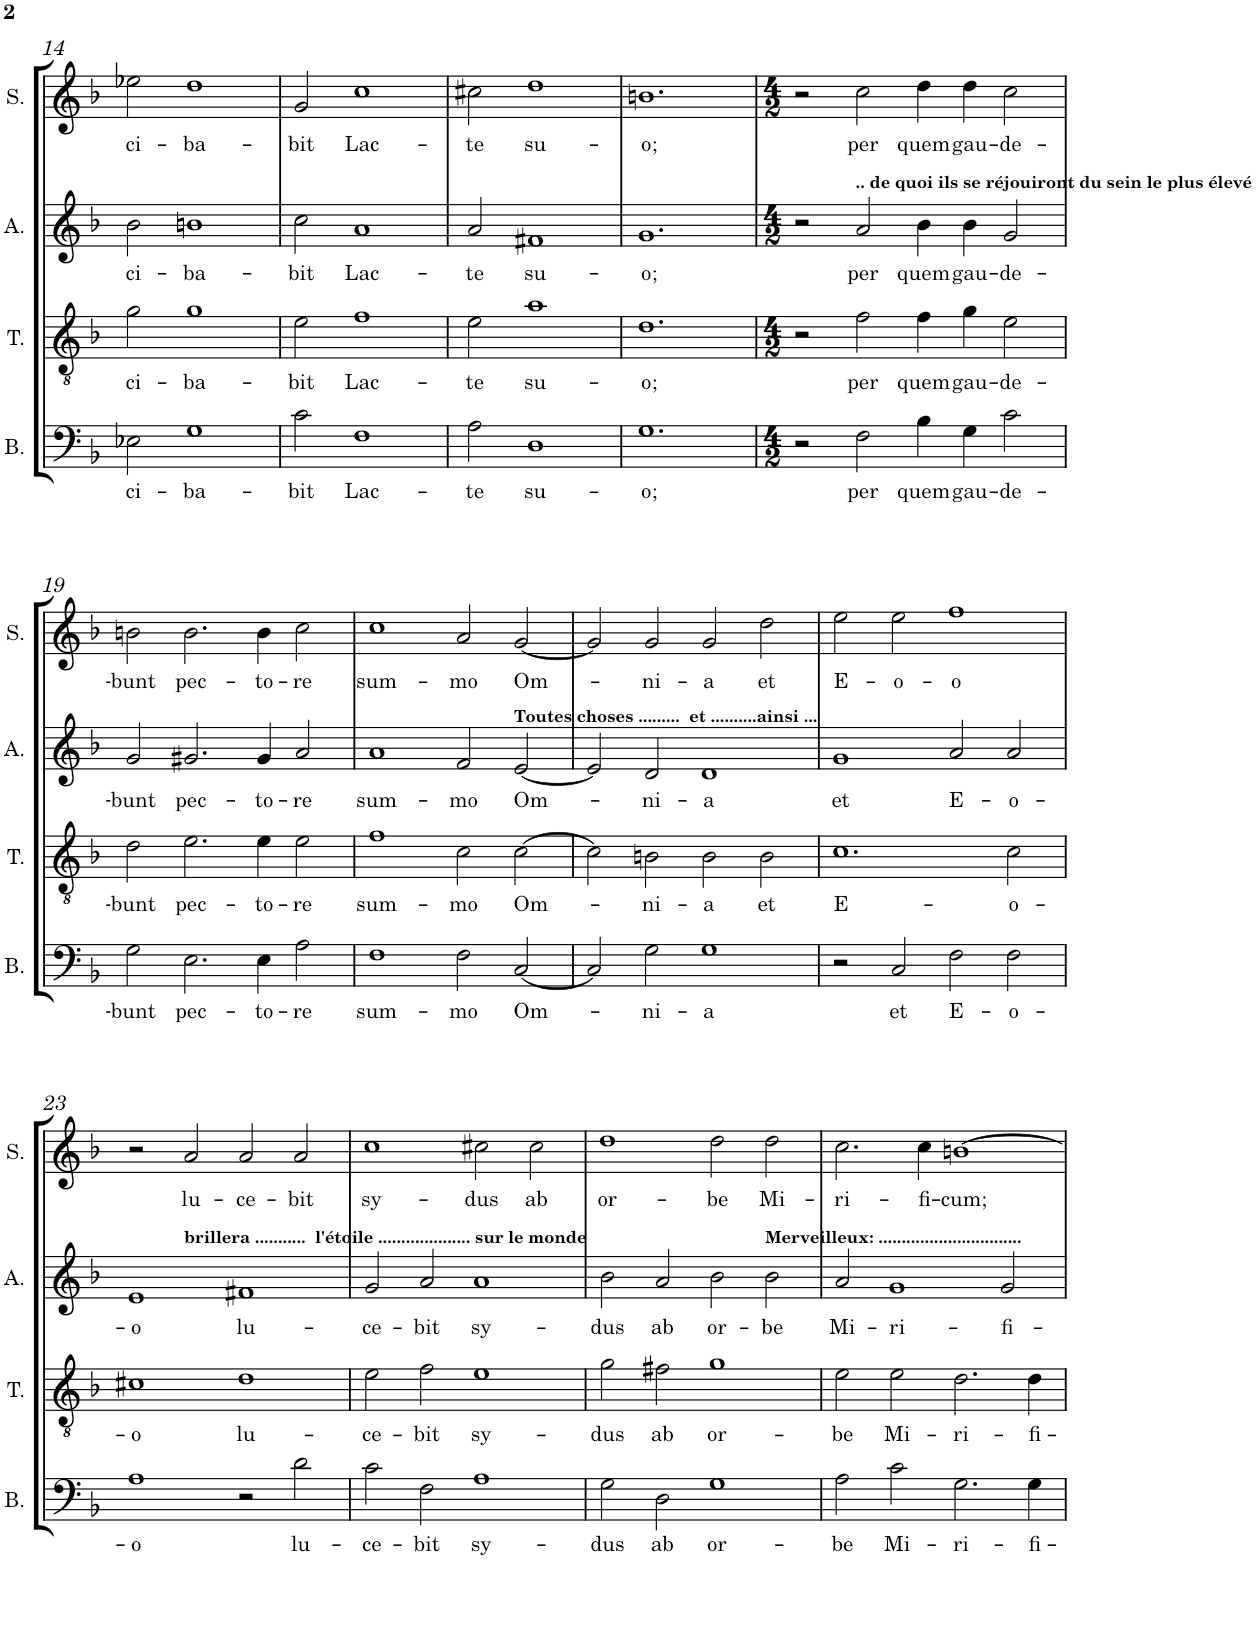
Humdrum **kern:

**kern	**text	**kern	**text	**kern	**text	**kern	**text
*part4	*part4	*part3	*part3	*part2	*part2	*part1	*part1
*staff4	*staff4	*staff3	*staff3	*staff2	*staff2	*staff1	*staff1
*I"Basse	*	*I"Ténor	*	*I"Alto	*	*I"Soprano	*
*I'B.	*	*I'T.	*	*I'A.	*	*I'S.	*
!!LO:PB:g=z
*clefF4	*	*clefGv2	*	*clefG2	*	*clefG2	*
*Trd7c12	*	*	*	*Trd1c2	*	*	*
*k[b-]	*	*k[b-]	*	*k[b-]	*	*k[b-]	*
*M3/2	*	*M3/2	*	*M3/2	*	*M3/2	*
=14	=14	=14	=14	=14	=14	=14	=14
!	!LO:LY:b	!	!LO:LY:b	!	!LO:LY:b	!	!LO:LY:b
2E-X\	ci-	2g\	ci-	2b-\	ci-	2ee-X\	ci-
!	!LO:LY:b	!	!LO:LY:b	!	!LO:LY:b	!	!LO:LY:b
1G	-ba-	1g	-ba-	1bn	-ba-	1dd	-ba-
=15	=15	=15	=15	=15	=15	=15	=15
!	!LO:LY:b	!	!LO:LY:b	!	!LO:LY:b	!	!LO:LY:b
2c\	-bit	2e\	-bit	2cc\	-bit	2g/	-bit
!	!LO:LY:b	!	!LO:LY:b	!	!LO:LY:b	!	!LO:LY:b
1F	Lac-	1f	Lac-	1a	Lac-	1cc	Lac-
=16	=16	=16	=16	=16	=16	=16	=16
!	!LO:LY:b	!	!LO:LY:b	!	!LO:LY:b	!	!LO:LY:b
2A\	-te	2e\	-te	2a/	-te	2cc#X\	-te
!	!LO:LY:b	!	!LO:LY:b	!	!LO:LY:b	!	!LO:LY:b
1D	su-	1a	su-	1f#X	su-	1dd	su-
=17	=17	=17	=17	=17	=17	=17	=17
!	!LO:LY:b	!	!LO:LY:b	!	!LO:LY:b	!	!LO:LY:b
1.G	-o;	1.d	-o;	1.g	-o;	1.bn	-o;
=18	=18	=18	=18	=18	=18	=18	=18
*M4/2	*	*M4/2	*	*M4/2	*	*M4/2	*
2r	.	2r	.	2r	.	2r	.
!	!	!	!	!	!	!LO:TX:b:B:t=.. de quoi ils se réjouiront du sein le plus élevé	!
!	!LO:LY:b	!	!LO:LY:b	!	!LO:LY:b	!	!LO:LY:b
2F\	per	2f\	per	2a/	per	2cc\	per
!	!LO:LY:b	!	!LO:LY:b	!	!LO:LY:b	!	!LO:LY:b
4B-\	quem	4f\	quem	4b-\	quem	4dd\	quem
!	!LO:LY:b	!	!LO:LY:b	!	!LO:LY:b	!	!LO:LY:b
4G\	gau-	4g\	gau-	4b-\	gau-	4dd\	gau-
!	!LO:LY:b	!	!LO:LY:b	!	!LO:LY:b	!	!LO:LY:b
2c\	-de-	2e\	-de-	2g/	-de-	2cc\	-de-
!!LO:LB:g=z
=19	=19	=19	=19	=19	=19	=19	=19
!	!LO:LY:b	!	!LO:LY:b	!	!LO:LY:b	!	!LO:LY:b
2G\	-bunt	2d\	-bunt	2g/	-bunt	2bn\	-bunt
!	!LO:LY:b	!	!LO:LY:b	!	!LO:LY:b	!	!LO:LY:b
2.E\	pec-	2.e\	pec-	2.g#X/	pec-	2.b\	pec-
!	!LO:LY:b	!	!LO:LY:b	!	!LO:LY:b	!	!LO:LY:b
4E\	-to-	4e\	-to-	4g#/	-to-	4b\	-to-
!	!LO:LY:b	!	!LO:LY:b	!	!LO:LY:b	!	!LO:LY:b
2A\	-re	2e\	-re	2a/	-re	2cc\	-re
=20	=20	=20	=20	=20	=20	=20	=20
!	!LO:LY:b	!	!LO:LY:b	!	!LO:LY:b	!	!LO:LY:b
1F	sum-	1f	sum-	1a	sum-	1cc	sum-
!	!LO:LY:b	!	!LO:LY:b	!	!LO:LY:b	!	!LO:LY:b
2F\	-mo	2c\	-mo	2f/	-mo	2a/	-mo
!	!	!	!	!	!	!LO:TX:b:B:t=Toutes choses .........  et ..........ainsi ...	!
!	!LO:LY:b	!	!LO:LY:b	!	!LO:LY:b	!	!LO:LY:b
[2C/	Om-	[2c\	Om-	[2e/	Om-	[2g/	Om-
=21	=21	=21	=21	=21	=21	=21	=21
2C/]	.	2c\]	.	2e/]	.	2g/]	.
!	!LO:LY:b	!	!LO:LY:b	!	!LO:LY:b	!	!LO:LY:b
2G\	-ni-	2Bn\	-ni-	2d/	-ni-	2g/	-ni-
!	!LO:LY:b	!	!LO:LY:b	!	!LO:LY:b	!	!LO:LY:b
1G	-a	2B\	-a	1d	-a	2g/	-a
!	!	!	!LO:LY:b	!	!	!	!LO:LY:b
.	.	2B\	et	.	.	2dd\	et
=22	=22	=22	=22	=22	=22	=22	=22
!	!	!	!LO:LY:b	!	!LO:LY:b	!	!LO:LY:b
2r	.	1.c	E-	1g	et	2ee\	E-
!	!LO:LY:b	!	!	!	!	!	!LO:LY:b
2C/	et	.	.	.	.	2ee\	-o-
!	!LO:LY:b	!	!	!	!LO:LY:b	!	!LO:LY:b
2F\	E-	.	.	2a/	E-	1ff	-o
!	!LO:LY:b	!	!LO:LY:b	!	!LO:LY:b	!	!
2F\	-o-	2c\	-o-	2a/	-o-	.	.
!!LO:LB:g=z
=23	=23	=23	=23	=23	=23	=23	=23
!	!LO:LY:b	!	!LO:LY:b	!	!LO:LY:b	!	!
1A	-o	1c#X	-o	1e	-o	2r	.
!	!	!	!	!	!	!LO:TX:b:B:t=brillera ...........  l'étoile .................... sur le monde	!
!	!	!	!	!	!	!	!LO:LY:b
.	.	.	.	.	.	2a/	lu-
!	!	!	!LO:LY:b	!	!LO:LY:b	!	!LO:LY:b
2r	.	1d	lu-	1f#X	lu-	2a/	-ce-
!	!LO:LY:b	!	!	!	!	!	!LO:LY:b
2d\	lu-	.	.	.	.	2a/	-bit
=24	=24	=24	=24	=24	=24	=24	=24
!	!LO:LY:b	!	!LO:LY:b	!	!LO:LY:b	!	!LO:LY:b
2c\	-ce-	2e\	-ce-	2g/	-ce-	1cc	sy-
!	!LO:LY:b	!	!LO:LY:b	!	!LO:LY:b	!	!
2F\	-bit	2f\	-bit	2a/	-bit	.	.
!	!LO:LY:b	!	!LO:LY:b	!	!LO:LY:b	!	!LO:LY:b
1A	sy-	1e	sy-	1a	sy-	2cc#X\	-dus
!	!	!	!	!	!	!	!LO:LY:b
.	.	.	.	.	.	2cc#\	ab
=25	=25	=25	=25	=25	=25	=25	=25
!	!LO:LY:b	!	!LO:LY:b	!	!LO:LY:b	!	!LO:LY:b
2G\	-dus	2g\	-dus	2b-\	-dus	1dd	or-
!	!LO:LY:b	!	!LO:LY:b	!	!LO:LY:b	!	!
2D\	ab	2f#X\	ab	2a/	ab	.	.
!	!LO:LY:b	!	!LO:LY:b	!	!LO:LY:b	!	!LO:LY:b
1G	or-	1g	or-	2b-\	or-	2dd\	-be
!	!	!	!	!	!	!LO:TX:b:B:t=Merveilleux&colon; ...............................	!
!	!	!	!	!	!LO:LY:b	!	!LO:LY:b
.	.	.	.	2b-\	-be	2dd\	Mi-
=26	=26	=26	=26	=26	=26	=26	=26
!	!LO:LY:b	!	!LO:LY:b	!	!LO:LY:b	!	!LO:LY:b
2A\	-be	2e\	-be	2a/	Mi-	2.cc\	-ri-
!	!LO:LY:b	!	!LO:LY:b	!	!LO:LY:b	!	!
2c\	Mi-	2e\	Mi-	1g	-ri-	.	.
!	!	!	!	!	!	!	!LO:LY:b
.	.	.	.	.	.	4cc\	-fi-
!	!LO:LY:b	!	!LO:LY:b	!	!	!	!LO:LY:b
2.G\	-ri-	2.d\	-ri-	.	.	[1bn	-cum;
!	!	!	!	!	!LO:LY:b	!	!
.	.	.	.	2g/	-fi-	.	.
!	!LO:LY:b	!	!LO:LY:b	!	!	!	!
4G\	-fi-	4d\	-fi-	.	.	.	.
=	=	=	=	=	=	=	=
*-	*-	*-	*-	*-	*-	*-	*-
